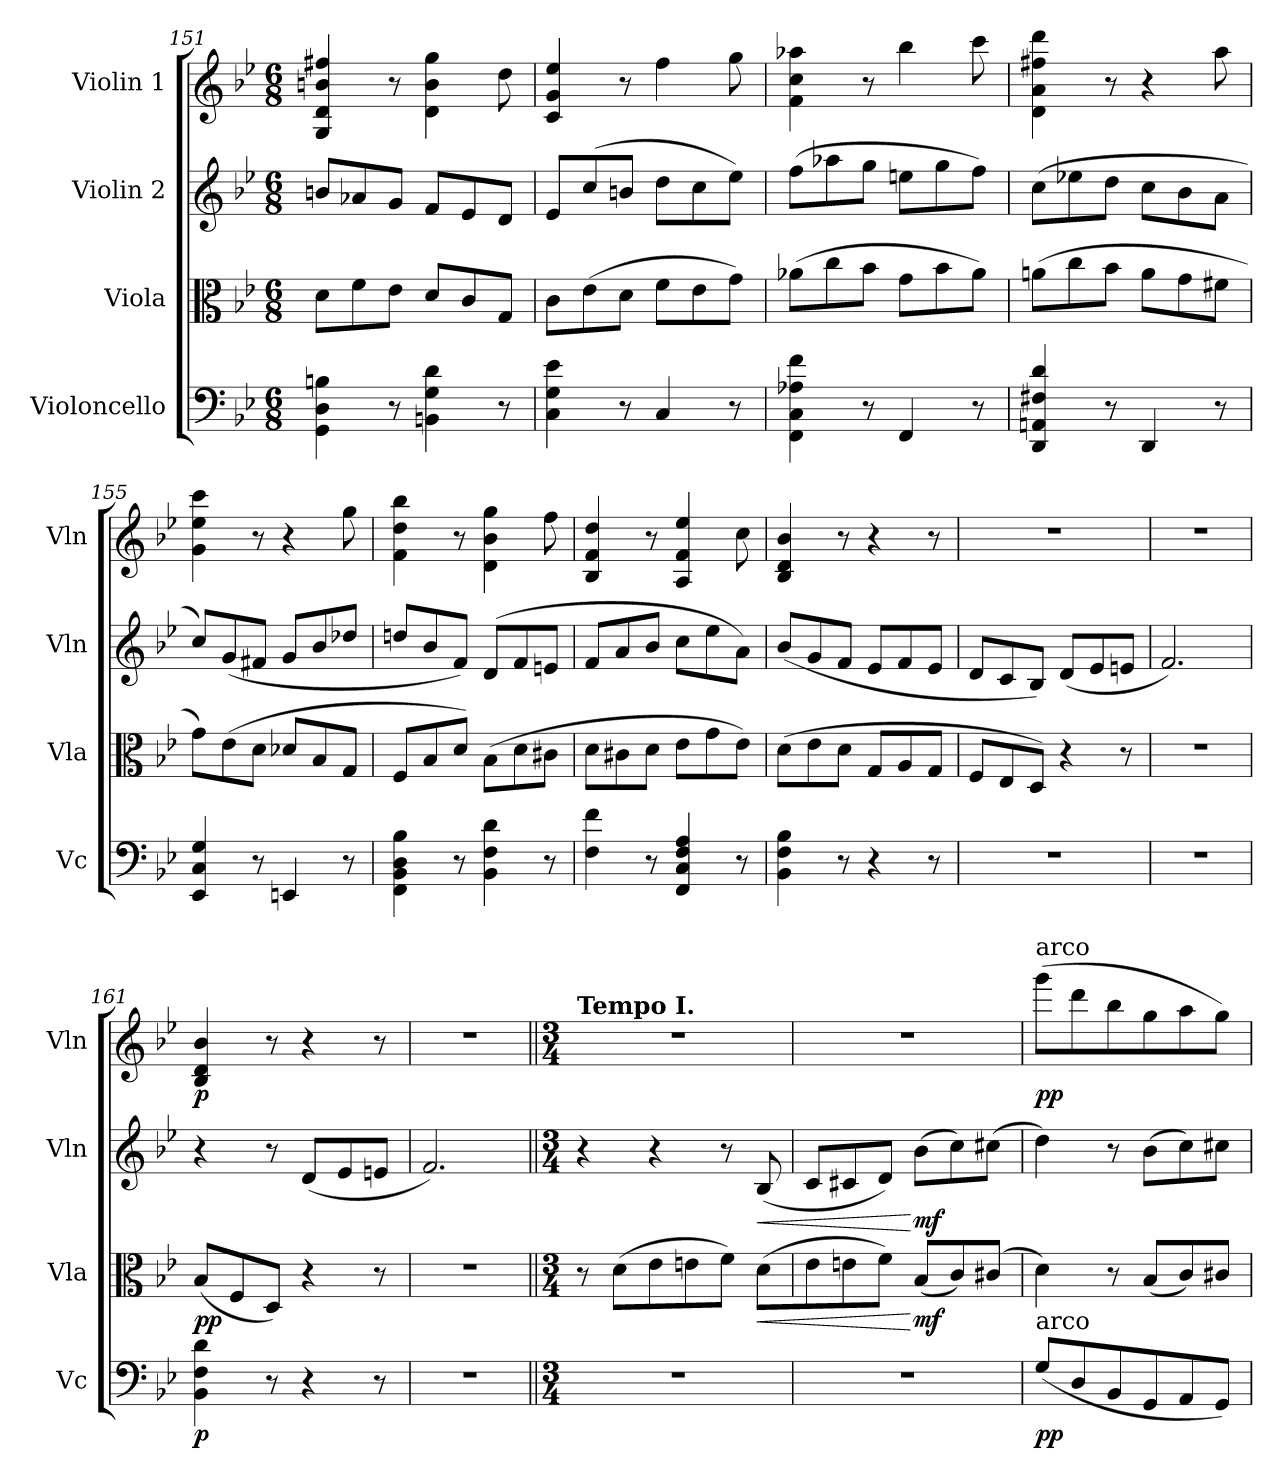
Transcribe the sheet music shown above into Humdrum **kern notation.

**kern	**dynam	**kern	**dynam	**kern	**dynam	**kern	**dynam
*part4	*part4	*part3	*part3	*part2	*part2	*part1	*part1
*staff4	*staff4	*staff3	*staff3	*staff2	*staff2	*staff1	*staff1
*I"Violoncello	*	*I"Viola	*	*I"Violin 2	*	*I"Violin 1	*
*I'Vc	*	*I'Vla	*	*I'Vln	*	*I'Vln	*
*clefF4	*	*clefC3	*	*clefG2	*	*clefG2	*
*k[b-e-]	*	*k[b-e-]	*	*k[b-e-]	*	*k[b-e-]	*
*M6/8	*	*M6/8	*	*M6/8	*	*M6/8	*
=151	=151	=151	=151	=151	=151	=151	=151
4GG\ 4D\ 4Bn\	.	8d\L	.	8bn/L	.	4G/ 4d/ 4bn/ 4ff#X/	.
.	.	8f\	.	8a-X/	.	.	.
8r	.	8e-\J	.	8g/J	.	8r	.
4BBn\ 4G\ 4d\	.	8d/L	.	8f/L	.	4d\ 4b\ 4gg\	.
.	.	8c/	.	8e-/	.	.	.
8r	.	8G/J	.	8d/J	.	8dd\	.
=152	=152	=152	=152	=152	=152	=152	=152
4C\ 4G\ 4e-\	.	8c\L	.	8e-/L	.	4c/ 4g/ 4ee-/	.
.	.	(8e-\	.	(8cc/	.	.	.
8r	.	8d\J	.	8bn/J	.	8r	.
4C/	.	8f\L	.	8dd\L	.	4ff\	.
.	.	8e-\	.	8cc\	.	.	.
8r	.	8g\J)	.	8ee-\J)	.	8gg\	.
=153	=153	=153	=153	=153	=153	=153	=153
4FF\ 4C\ 4A-X\ 4f\	.	(8a-X\L	.	(8ff\L	.	4f\ 4cc\ 4aa-X\	.
.	.	8cc\	.	8aa-X\	.	.	.
8r	.	8b-\J	.	8gg\J	.	8r	.
4FF/	.	8g\L	.	8een\L	.	4bb-\	.
.	.	8b-\	.	8gg\	.	.	.
8r	.	8a-\J)	.	8ff\J)	.	8ccc\	.
=154	=154	=154	=154	=154	=154	=154	=154
4DD/ 4AAn/ 4F#X/ 4d/	.	(8an\L	.	(8cc\L	.	4d\ 4a\ 4ff#X\ 4ddd\	.
.	.	8cc\	.	8ee-X\	.	.	.
8r	.	8b-\J	.	8dd\J	.	8r	.
4DD/	.	8a\L	.	8cc\L	.	4r	.
.	.	8g\	.	8b-\	.	.	.
8r	.	8f#X\J	.	8a\J	.	8aa\	.
=155	=155	=155	=155	=155	=155	=155	=155
4EE-/ 4C/ 4G/	.	8g\L)	.	8cc/L)	.	4g\ 4ee-\ 4ccc\	.
.	.	(8e-\	.	(8g/	.	.	.
8r	.	8d\J	.	8f#X/J	.	8r	.
4EEn/	.	8d-X/L	.	8g/L	.	4r	.
.	.	8B-/	.	8b-/	.	.	.
8r	.	8G/J	.	8dd-X/J	.	8gg\	.
!!LO:PB:g=z
=156	=156	=156	=156	=156	=156	=156	=156
4FF\ 4BB-\ 4D\ 4B-\	.	8F/L	.	8ddn/L	.	4f\ 4dd\ 4bb-\	.
.	.	8B-/	.	8b-/	.	.	.
8r	.	8d/J)	.	8f/J)	.	8r	.
4BB-\ 4F\ 4d\	.	(8B-\L	.	(8d/L	.	4d\ 4b-\ 4gg\	.
.	.	8d\	.	8f/	.	.	.
8r	.	8c#X\J	.	8en/J	.	8ff\	.
=157	=157	=157	=157	=157	=157	=157	=157
4F\ 4f\	.	8d\L	.	8f/L	.	4B-/ 4f/ 4dd/	.
.	.	8c#X\	.	8a/	.	.	.
8r	.	8d\J	.	8b-/J	.	8r	.
4FF/ 4C/ 4F/ 4A/	.	8e-\L	.	8cc\L	.	4A/ 4f/ 4ee-/	.
.	.	8g\	.	8ee-\	.	.	.
8r	.	8e-\J)	.	8a\J)	.	8cc\	.
=158	=158	=158	=158	=158	=158	=158	=158
4BB-\ 4F\ 4B-\	.	(8d\L	.	(8b-/L	.	4B-/ 4d/ 4b-/	.
.	.	8e-\	.	8g/	.	.	.
8r	.	8d\J	.	8f/J	.	8r	.
4r	.	8G/L	.	8e-/L	.	4r	.
.	.	8A/	.	8f/	.	.	.
8r	.	8G/J	.	8e-/J	.	8r	.
=159	=159	=159	=159	=159	=159	=159	=159
2.r	.	8F/L	.	8d/L	.	2.r	.
.	.	8E-/	.	8c/	.	.	.
.	.	8D/J)	.	8B-/J)	.	.	.
.	.	4r	.	(8d/L	.	.	.
.	.	.	.	8e-/	.	.	.
.	.	8r	.	8en/J	.	.	.
=160	=160	=160	=160	=160	=160	=160	=160
2.r	.	2.r	.	2.f/)	.	2.r	.
=161	=161	=161	=161	=161	=161	=161	=161
!	!LO:DY:b	!	!LO:DY:b	!	!	!	!LO:DY:b
4BB-\ 4F\ 4d\	p	(8B-/L	pp	4r	.	4B-/ 4d/ 4b-/	p
.	.	8F/	.	.	.	.	.
8r	.	8D/J)	.	8r	.	8r	.
4r	.	4r	.	(8d/L	.	4r	.
.	.	.	.	8e-/	.	.	.
8r	.	8r	.	8en/J	.	8r	.
=162	=162	=162	=162	=162	=162	=162	=162
2.r	.	2.r	.	2.f/)	.	2.r	.
!!LO:LB:g=z
=163||	=163||	=163||	=163||	=163||	=163||	=163||	=163||
*M3/4	*	*M3/4	*	*M3/4	*	*M3/4	*
!	!	!	!	!	!	!LO:TX:a:B:t=Tempo I.	!
2.r	.	8r	.	4r	.	2.r	.
.	.	(8d\L	.	.	.	.	.
.	.	8e-\	.	4r	.	.	.
.	.	8en\	.	.	.	.	.
.	.	8f\J)	.	8r	.	.	.
!	!	!	!LO:HP:b	!	!LO:HP:b	!	!
.	.	(8d\L	<	(8B-/	<	.	.
=164	=164	=164	=164	=164	=164	=164	=164
2.r	.	8e-\	.	8c/	.	2.r	.
.	.	8en\	.	8c#X/	.	.	.
.	.	8f\J)	.	8d/J)	.	.	.
!	!	!	!LO:DY:n=1:b	!	!LO:DY:n=1:b	!	!
.	.	(8B-/L	[ mf	(8b-\L	[ mf	.	.
.	.	8c/)	.	8cc\)	.	.	.
.	.	(8c#X/J	.	(8cc#X\J	.	.	.
=165	=165	=165	=165	=165	=165	=165	=165
!	!	!	!	!	!	!LO:TX:a:t=arco	!
!LO:TX:a:t=arco	!	!	!	!	!	!	!
!	!LO:DY:b	!	!	!	!	!	!LO:DY:b
(8G/L	pp	4d\)	.	4dd\)	.	(8ggg\L	pp
8D/	.	.	.	.	.	8ddd\	.
8BB-/	.	8r	.	8r	.	8bb-\	.
8GG/	.	(8B-/L	.	(8b-\L	.	8gg\	.
8AA/	.	8c/)	.	8cc\)	.	8aa\	.
8GG/J)	.	8c#X/J	.	8cc#X\J	.	8gg\J)	.
=	=	=	=	=	=	=	=
*-	*-	*-	*-	*-	*-	*-	*-
